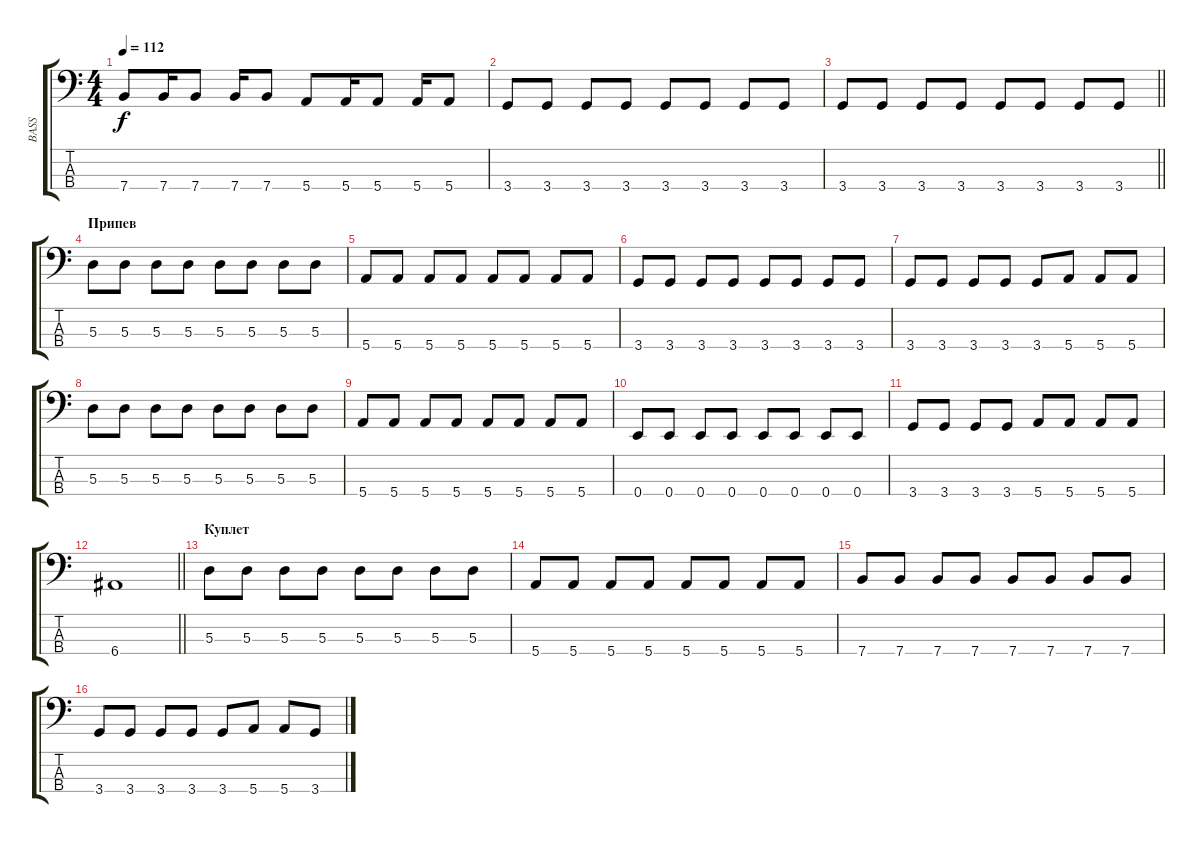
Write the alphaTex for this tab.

\track ("BASS" "BASS") {instrument electricbasspick}
\staff {score tabs}
\tuning (G2 D2 A1 E1) {hide}
\ts (4 4)
\tempo 112
\clef f4
\ks c
7.4.8{dy f} 7.4.16 7.4.8 7.4.16 7.4.8 5.4.8 5.4.16 5.4.8 5.4.16 5.4.8 |
3.4.8 3.4.8 3.4.8 3.4.8 3.4.8 3.4.8 3.4.8 3.4.8 |
\barLineRight lightlight
3.4.8 3.4.8 3.4.8 3.4.8 3.4.8 3.4.8 3.4.8 3.4.8 |
\section ("" "Припев")
5.3.8 5.3.8 5.3.8 5.3.8 5.3.8 5.3.8 5.3.8 5.3.8 |
5.4.8 5.4.8 5.4.8 5.4.8 5.4.8 5.4.8 5.4.8 5.4.8 |
3.4.8 3.4.8 3.4.8 3.4.8 3.4.8 3.4.8 3.4.8 3.4.8 |
3.4.8 3.4.8 3.4.8 3.4.8 3.4.8 5.4.8 5.4.8 5.4.8 |
5.3.8 5.3.8 5.3.8 5.3.8 5.3.8 5.3.8 5.3.8 5.3.8 |
5.4.8 5.4.8 5.4.8 5.4.8 5.4.8 5.4.8 5.4.8 5.4.8 |
0.4.8 0.4.8 0.4.8 0.4.8 0.4.8 0.4.8 0.4.8 0.4.8 |
3.4.8 3.4.8 3.4.8 3.4.8 5.4.8 5.4.8 5.4.8 5.4.8 |
\barLineRight lightlight
6.4.1 |
\section ("" "Куплет")
5.3.8 5.3.8 5.3.8 5.3.8 5.3.8 5.3.8 5.3.8 5.3.8 |
5.4.8 5.4.8 5.4.8 5.4.8 5.4.8 5.4.8 5.4.8 5.4.8 |
7.4.8 7.4.8 7.4.8 7.4.8 7.4.8 7.4.8 7.4.8 7.4.8 |
3.4.8 3.4.8 3.4.8 3.4.8 3.4.8 5.4.8 5.4.8 3.4.8
